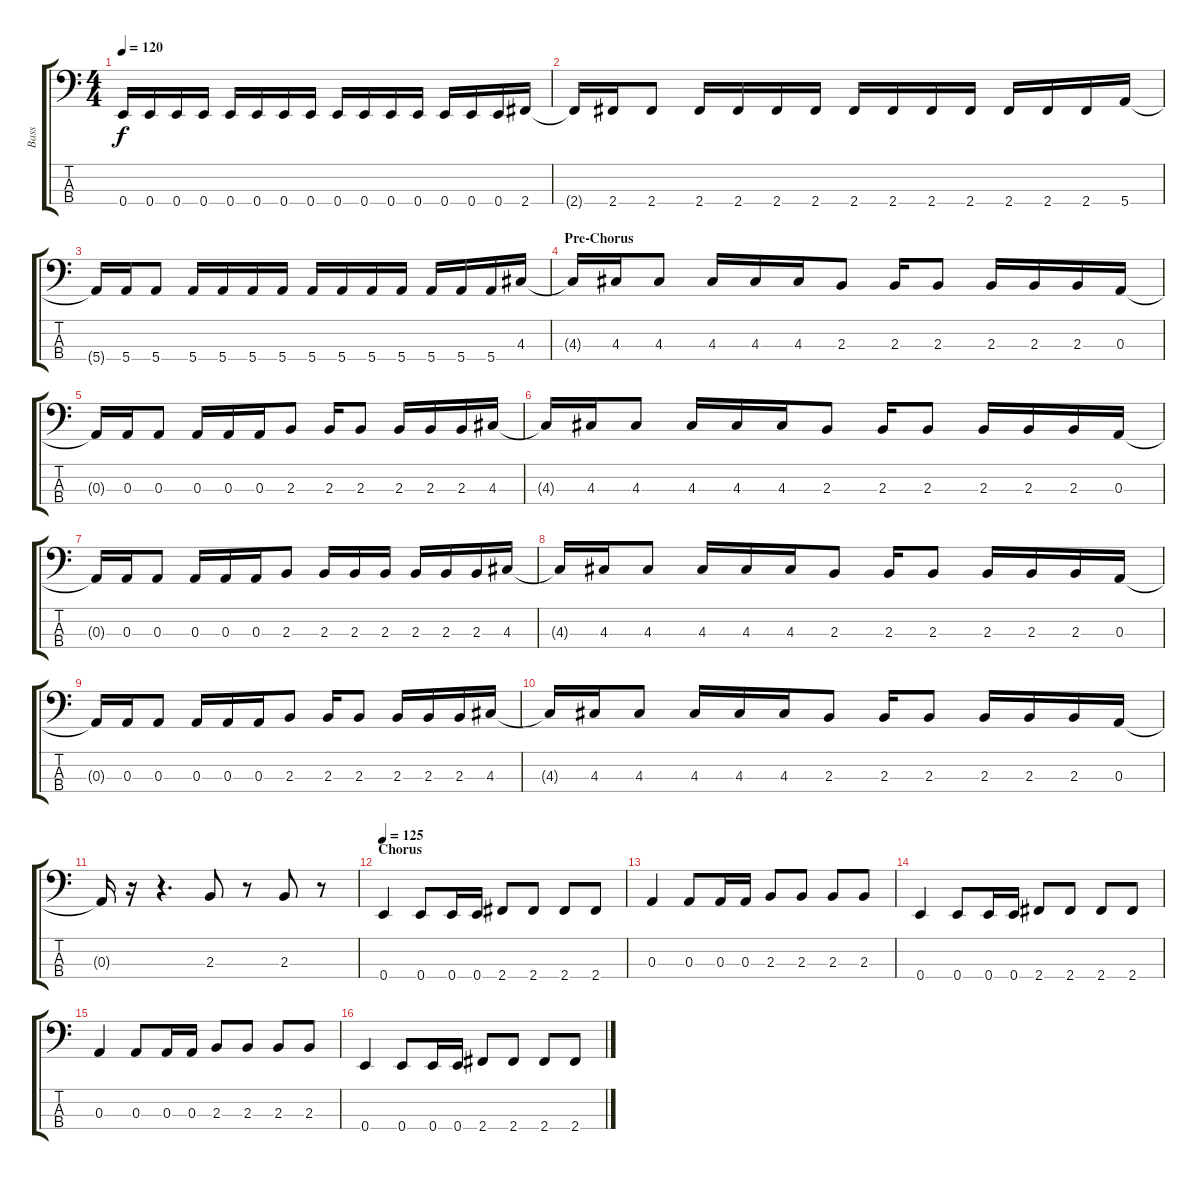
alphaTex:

\track ("Bass" "Bass") {instrument electricbasspick}
\staff {score tabs}
\tuning (G2 D2 A1 E1) {hide}
\ts (4 4)
\tempo 120
\clef f4
\ks c
0.4.16{dy f} 0.4.16 0.4.16 0.4.16 0.4.16 0.4.16 0.4.16 0.4.16 0.4.16 0.4.16 0.4.16 0.4.16 0.4.16 0.4.16 0.4.16 2.4.16 |
2.4{t}.16 2.4.16 2.4.8 2.4.16 2.4.16 2.4.16 2.4.16 2.4.16 2.4.16 2.4.16 2.4.16 2.4.16 2.4.16 2.4.16 5.4.16 |
5.4{t}.16 5.4.16 5.4.8 5.4.16 5.4.16 5.4.16 5.4.16 5.4.16 5.4.16 5.4.16 5.4.16 5.4.16 5.4.16 5.4.16 4.3.16 |
\section ("" "Pre-Chorus")
4.3{t}.16 4.3.16 4.3.8 4.3.16 4.3.16 4.3.16 2.3.8 2.3.16 2.3.8 2.3.16 2.3.16 2.3.16 0.3.16 |
0.3{t}.16 0.3.16 0.3.8 0.3.16 0.3.16 0.3.16 2.3.8 2.3.16 2.3.8 2.3.16 2.3.16 2.3.16 4.3.16 |
4.3{t}.16 4.3.16 4.3.8 4.3.16 4.3.16 4.3.16 2.3.8 2.3.16 2.3.8 2.3.16 2.3.16 2.3.16 0.3.16 |
0.3{t}.16 0.3.16 0.3.8 0.3.16 0.3.16 0.3.16 2.3.8 2.3.16 2.3.16 2.3.16 2.3.16 2.3.16 2.3.16 4.3.16 |
4.3{t}.16 4.3.16 4.3.8 4.3.16 4.3.16 4.3.16 2.3.8 2.3.16 2.3.8 2.3.16 2.3.16 2.3.16 0.3.16 |
0.3{t}.16 0.3.16 0.3.8 0.3.16 0.3.16 0.3.16 2.3.8 2.3.16 2.3.8 2.3.16 2.3.16 2.3.16 4.3.16 |
4.3{t}.16 4.3.16 4.3.8 4.3.16 4.3.16 4.3.16 2.3.8 2.3.16 2.3.8 2.3.16 2.3.16 2.3.16 0.3.16 |
0.3{t}.16 r.16 r.4{d} 2.3.8 r.8 2.3.8 r.8 |
\section ("" "Chorus")
\tempo 125
0.4.4 0.4.8 0.4.16 0.4.16 2.4.8 2.4.8 2.4.8 2.4.8 |
0.3.4 0.3.8 0.3.16 0.3.16 2.3.8 2.3.8 2.3.8 2.3.8 |
0.4.4 0.4.8 0.4.16 0.4.16 2.4.8 2.4.8 2.4.8 2.4.8 |
0.3.4 0.3.8 0.3.16 0.3.16 2.3.8 2.3.8 2.3.8 2.3.8 |
0.4.4 0.4.8 0.4.16 0.4.16 2.4.8 2.4.8 2.4.8 2.4.8
